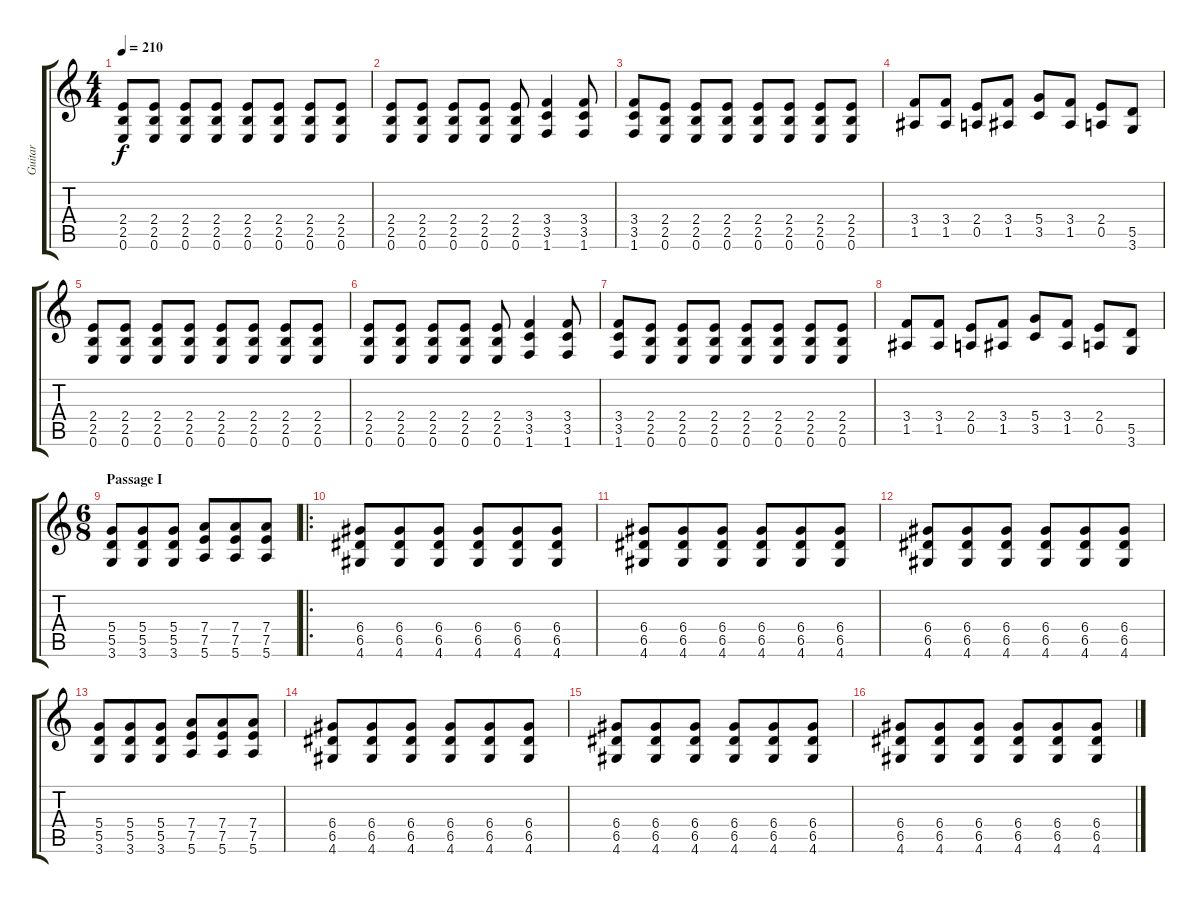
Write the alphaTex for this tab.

\track ("Guitar" "Guitar") {instrument distortionguitar}
\staff {score tabs}
\tuning (E4 B3 G3 D3 A2 E2) {hide}
\ts (4 4)
\tempo 210
\clef g2
\ks c
(2.4 2.5 0.6).8{dy f} (2.4 2.5 0.6).8 (2.4 2.5 0.6).8 (2.4 2.5 0.6).8 (2.4 2.5 0.6).8 (2.4 2.5 0.6).8 (2.4 2.5 0.6).8 (2.4 2.5 0.6).8 |
(2.4 2.5 0.6).8 (2.4 2.5 0.6).8 (2.4 2.5 0.6).8 (2.4 2.5 0.6).8 (2.4 2.5 0.6).8 (3.4 3.5 1.6).4 (3.4 3.5 1.6).8 |
(3.4 3.5 1.6).8 (2.4 2.5 0.6).8 (2.4 2.5 0.6).8 (2.4 2.5 0.6).8 (2.4 2.5 0.6).8 (2.4 2.5 0.6).8 (2.4 2.5 0.6).8 (2.4 2.5 0.6).8 |
(3.4 1.5).8 (3.4 1.5).8 (2.4 0.5).8 (3.4 1.5).8 (5.4 3.5).8 (3.4 1.5).8 (2.4 0.5).8 (5.5 3.6).8 |
(2.4 2.5 0.6).8 (2.4 2.5 0.6).8 (2.4 2.5 0.6).8 (2.4 2.5 0.6).8 (2.4 2.5 0.6).8 (2.4 2.5 0.6).8 (2.4 2.5 0.6).8 (2.4 2.5 0.6).8 |
(2.4 2.5 0.6).8 (2.4 2.5 0.6).8 (2.4 2.5 0.6).8 (2.4 2.5 0.6).8 (2.4 2.5 0.6).8 (3.4 3.5 1.6).4 (3.4 3.5 1.6).8 |
(3.4 3.5 1.6).8 (2.4 2.5 0.6).8 (2.4 2.5 0.6).8 (2.4 2.5 0.6).8 (2.4 2.5 0.6).8 (2.4 2.5 0.6).8 (2.4 2.5 0.6).8 (2.4 2.5 0.6).8 |
(3.4 1.5).8 (3.4 1.5).8 (2.4 0.5).8 (3.4 1.5).8 (5.4 3.5).8 (3.4 1.5).8 (2.4 0.5).8 (5.5 3.6).8 |
\ts (6 8)
\section ("" "Passage I")
(5.4 5.5 3.6).8 (5.4 5.5 3.6).8 (5.4 5.5 3.6).8 (7.4 7.5 5.6).8 (7.4 7.5 5.6).8 (7.4 7.5 5.6).8 |
\ro
(6.4 6.5 4.6).8 (6.4 6.5 4.6).8 (6.4 6.5 4.6).8 (6.4 6.5 4.6).8 (6.4 6.5 4.6).8 (6.4 6.5 4.6).8 |
(6.4 6.5 4.6).8 (6.4 6.5 4.6).8 (6.4 6.5 4.6).8 (6.4 6.5 4.6).8 (6.4 6.5 4.6).8 (6.4 6.5 4.6).8 |
(6.4 6.5 4.6).8 (6.4 6.5 4.6).8 (6.4 6.5 4.6).8 (6.4 6.5 4.6).8 (6.4 6.5 4.6).8 (6.4 6.5 4.6).8 |
(5.4 5.5 3.6).8 (5.4 5.5 3.6).8 (5.4 5.5 3.6).8 (7.4 7.5 5.6).8 (7.4 7.5 5.6).8 (7.4 7.5 5.6).8 |
(6.4 6.5 4.6).8 (6.4 6.5 4.6).8 (6.4 6.5 4.6).8 (6.4 6.5 4.6).8 (6.4 6.5 4.6).8 (6.4 6.5 4.6).8 |
(6.4 6.5 4.6).8 (6.4 6.5 4.6).8 (6.4 6.5 4.6).8 (6.4 6.5 4.6).8 (6.4 6.5 4.6).8 (6.4 6.5 4.6).8 |
(6.4 6.5 4.6).8 (6.4 6.5 4.6).8 (6.4 6.5 4.6).8 (6.4 6.5 4.6).8 (6.4 6.5 4.6).8 (6.4 6.5 4.6).8
